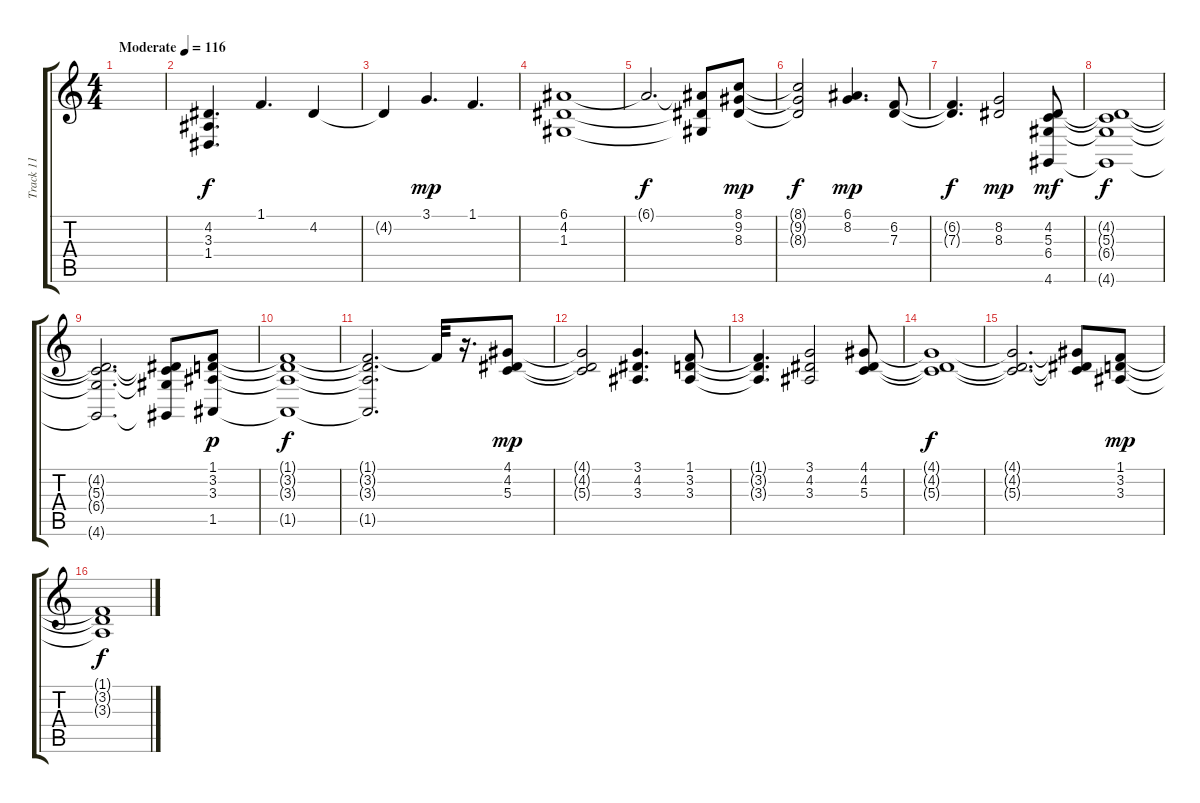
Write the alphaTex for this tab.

\track ("Track 11" "Track 11") {instrument lead2sawtooth}
\staff {score tabs}
\tuning (E4 B3 G3 D3 A2 E2) {hide}
\ts (4 4)
\tempo (116 "Moderate")
\clef g2
\ks c
|
(4.2 3.3 1.4).4{d} 1.1.4{d} 4.2.4 |
4.2{t}.4{dy f} 3.1.4{d dy mp} 1.1.4{d} |
(6.1 4.2 1.3).1 |
6.1{t}.2{d dy f} (6.1{t} 4.2{t} 1.3{t}).8 (8.1 9.2 8.3).8{dy mp} |
(8.1{t} 9.2{t} 8.3{t}).2{dy f} (6.1 8.2).4{d dy mp} (6.2 7.3).8 |
(6.2{t} 7.3{t}).4{d dy f} (8.2 8.3).2{dy mp} (4.2 5.3 6.4 4.6).8{dy mf} |
(4.2{t} 5.3{t} 6.4{t} 4.6{t}).1{dy f} |
(4.2{t} 5.3{t} 6.4{t} 4.6{t}).2{d} (4.2{t} 5.3{t} 6.4{t} 4.6{t}).8 (1.1 3.2 3.3 1.5).8{dy p} |
(1.1{t} 3.2{t} 3.3{t} 1.5{t}).1{dy f} |
(1.1{t} 3.2{t} 3.3{t} 1.5{t}).2{d} 1.1{t}.32 r.16{d} (4.1 4.2 5.3).8{dy mp} |
(4.1{t} 4.2{t} 5.3{t}).2 (3.1 4.2 3.3).4{d} (1.1 3.2 3.3).8 |
(1.1{t} 3.2{t} 3.3{t}).4{d} (3.1 4.2 3.3).2 (4.1 4.2 5.3).8 |
(4.1{t} 4.2{t} 5.3{t}).1{dy f} |
(4.1{t} 4.2{t} 5.3{t}).2{d} (4.1{t} 4.2{t} 5.3{t}).8 (1.1 3.2 3.3).8{dy mp} |
(1.1{t} 3.2{t} 3.3{t}).1{dy f}
